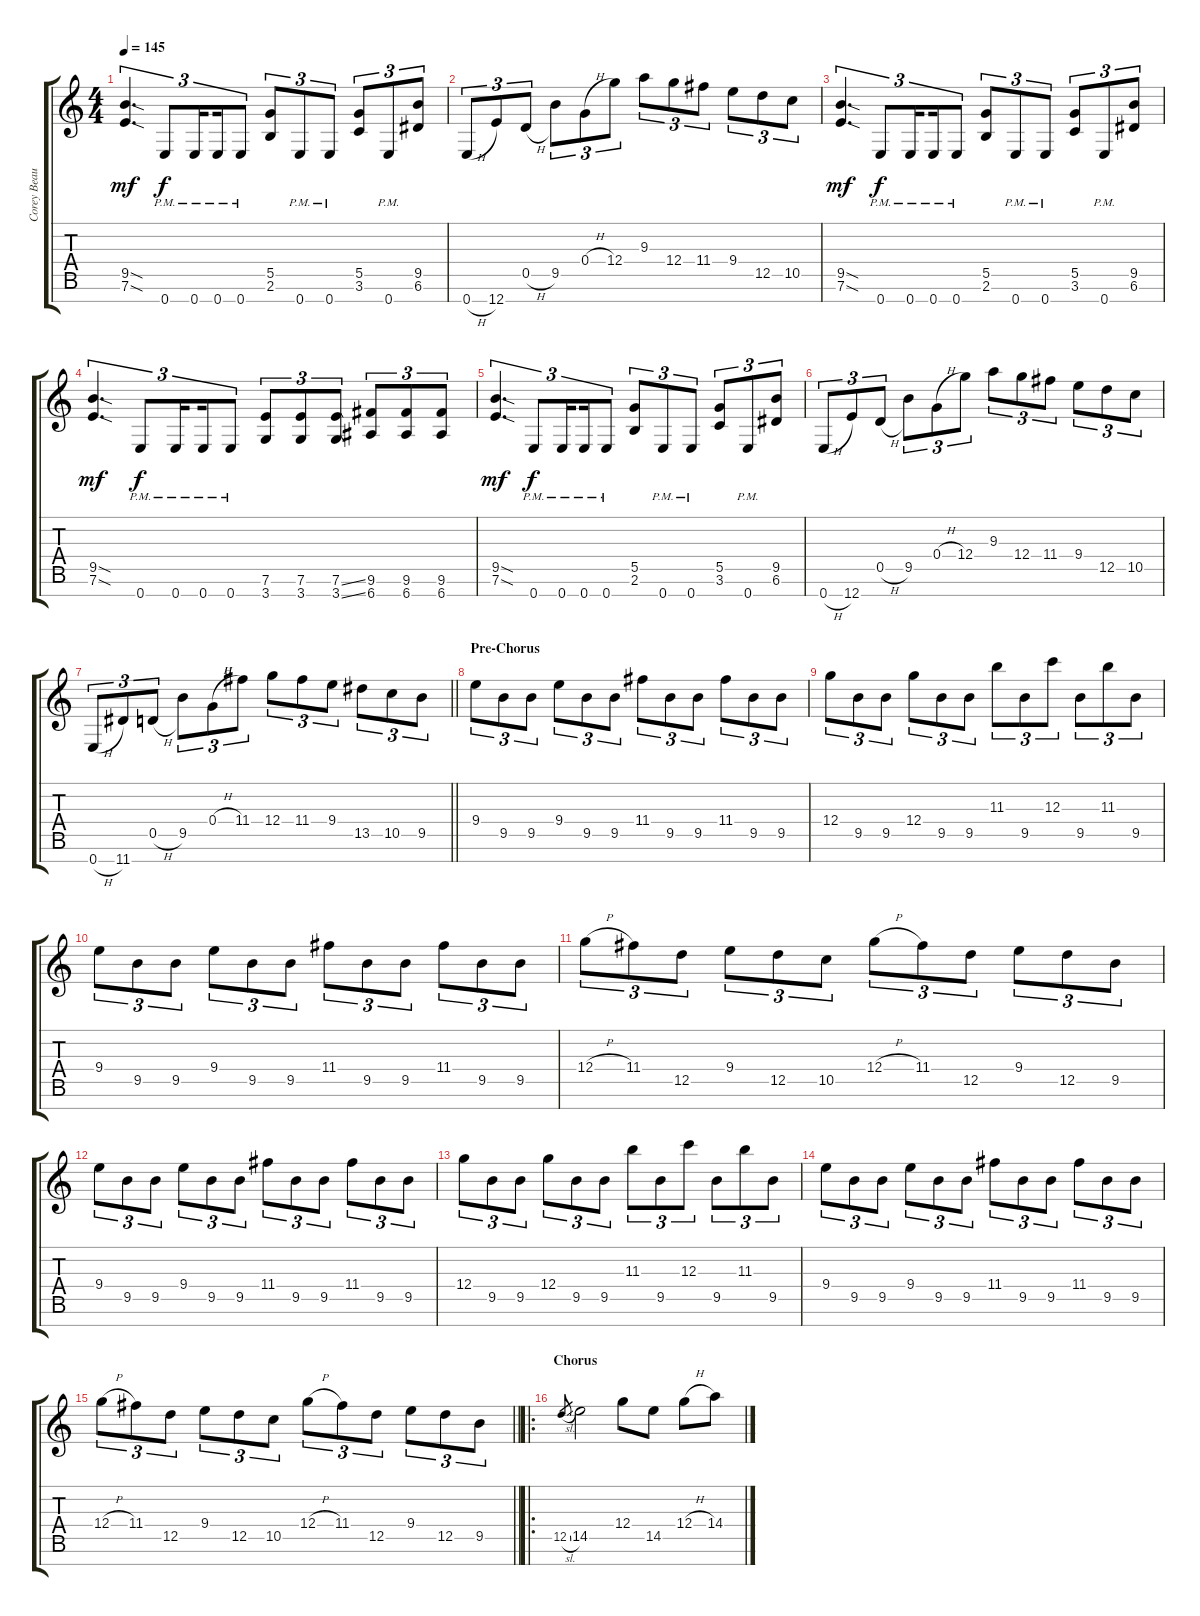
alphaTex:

\track ("Corey Beaulieu" "Corey Beau") {instrument distortionguitar}
\staff {score tabs}
\tuning (A4 E4 C4 G3 D3 A2 E2) {hide}
\ts (4 4)
\tempo 145
\clef g2
\ks c
(9.5{sod} 7.6{sod}).4{d tu (3 2) dy mf} 0.7{pm}.8{tu (3 2) dy f} 0.7{pm}.16{tu (3 2) beam splitsecondary} 0.7{pm}.16{tu (3 2)} 0.7{pm}.8{tu (3 2)} (5.5 2.6).8{tu (3 2)} 0.7{pm}.8{tu (3 2)} 0.7{pm}.8{tu (3 2)} (5.5 3.6).8{tu (3 2)} 0.7{pm}.8{tu (3 2)} (9.5 6.6).8{tu (3 2)} |
0.7{h}.8{tu (3 2)} 12.7.8{tu (3 2)} 0.5{h}.8{tu (3 2)} 9.5.8{tu (3 2)} 0.4{h}.8{tu (3 2)} 12.4.8{tu (3 2)} 9.3.8{tu (3 2)} 12.4.8{tu (3 2)} 11.4.8{tu (3 2)} 9.4.8{tu (3 2)} 12.5.8{tu (3 2)} 10.5.8{tu (3 2)} |
(9.5{sod} 7.6{sod}).4{d tu (3 2) dy mf} 0.7{pm}.8{tu (3 2) dy f} 0.7{pm}.16{tu (3 2) beam splitsecondary} 0.7{pm}.16{tu (3 2)} 0.7{pm}.8{tu (3 2)} (5.5 2.6).8{tu (3 2)} 0.7{pm}.8{tu (3 2)} 0.7{pm}.8{tu (3 2)} (5.5 3.6).8{tu (3 2)} 0.7{pm}.8{tu (3 2)} (9.5 6.6).8{tu (3 2)} |
(9.5{sod} 7.6{sod}).4{d tu (3 2) dy mf} 0.7{pm}.8{tu (3 2) dy f} 0.7{pm}.16{tu (3 2) beam splitsecondary} 0.7{pm}.16{tu (3 2)} 0.7{pm}.8{tu (3 2)} (7.6 3.7).8{tu (3 2)} (7.6 3.7).8{tu (3 2)} (7.6{ss} 3.7{ss}).8{tu (3 2)} (9.6 6.7).8{tu (3 2)} (9.6 6.7).8{tu (3 2)} (9.6 6.7).8{tu (3 2)} |
(9.5{sod} 7.6{sod}).4{d tu (3 2) dy mf} 0.7{pm}.8{tu (3 2) dy f} 0.7{pm}.16{tu (3 2) beam splitsecondary} 0.7{pm}.16{tu (3 2)} 0.7{pm}.8{tu (3 2)} (5.5 2.6).8{tu (3 2)} 0.7{pm}.8{tu (3 2)} 0.7{pm}.8{tu (3 2)} (5.5 3.6).8{tu (3 2)} 0.7{pm}.8{tu (3 2)} (9.5 6.6).8{tu (3 2)} |
0.7{h}.8{tu (3 2)} 12.7.8{tu (3 2)} 0.5{h}.8{tu (3 2)} 9.5.8{tu (3 2)} 0.4{h}.8{tu (3 2)} 12.4.8{tu (3 2)} 9.3.8{tu (3 2)} 12.4.8{tu (3 2)} 11.4.8{tu (3 2)} 9.4.8{tu (3 2)} 12.5.8{tu (3 2)} 10.5.8{tu (3 2)} |
\barLineRight lightlight
0.7{h}.8{tu (3 2)} 11.7.8{tu (3 2)} 0.5{h}.8{tu (3 2)} 9.5.8{tu (3 2)} 0.4{h}.8{tu (3 2)} 11.4.8{tu (3 2)} 12.4.8{tu (3 2)} 11.4.8{tu (3 2)} 9.4.8{tu (3 2)} 13.5.8{tu (3 2)} 10.5.8{tu (3 2)} 9.5.8{tu (3 2)} |
\section ("" "Pre-Chorus")
9.4.8{tu (3 2)} 9.5.8{tu (3 2)} 9.5.8{tu (3 2)} 9.4.8{tu (3 2)} 9.5.8{tu (3 2)} 9.5.8{tu (3 2)} 11.4.8{tu (3 2)} 9.5.8{tu (3 2)} 9.5.8{tu (3 2)} 11.4.8{tu (3 2)} 9.5.8{tu (3 2)} 9.5.8{tu (3 2)} |
12.4.8{tu (3 2)} 9.5.8{tu (3 2)} 9.5.8{tu (3 2)} 12.4.8{tu (3 2)} 9.5.8{tu (3 2)} 9.5.8{tu (3 2)} 11.3.8{tu (3 2)} 9.5.8{tu (3 2)} 12.3.8{tu (3 2)} 9.5.8{tu (3 2)} 11.3.8{tu (3 2)} 9.5.8{tu (3 2)} |
9.4.8{tu (3 2)} 9.5.8{tu (3 2)} 9.5.8{tu (3 2)} 9.4.8{tu (3 2)} 9.5.8{tu (3 2)} 9.5.8{tu (3 2)} 11.4.8{tu (3 2)} 9.5.8{tu (3 2)} 9.5.8{tu (3 2)} 11.4.8{tu (3 2)} 9.5.8{tu (3 2)} 9.5.8{tu (3 2)} |
12.4{h}.8{tu (3 2)} 11.4.8{tu (3 2)} 12.5.8{tu (3 2)} 9.4.8{tu (3 2)} 12.5.8{tu (3 2)} 10.5.8{tu (3 2)} 12.4{h}.8{tu (3 2)} 11.4.8{tu (3 2)} 12.5.8{tu (3 2)} 9.4.8{tu (3 2)} 12.5.8{tu (3 2)} 9.5.8{tu (3 2)} |
9.4.8{tu (3 2)} 9.5.8{tu (3 2)} 9.5.8{tu (3 2)} 9.4.8{tu (3 2)} 9.5.8{tu (3 2)} 9.5.8{tu (3 2)} 11.4.8{tu (3 2)} 9.5.8{tu (3 2)} 9.5.8{tu (3 2)} 11.4.8{tu (3 2)} 9.5.8{tu (3 2)} 9.5.8{tu (3 2)} |
12.4.8{tu (3 2)} 9.5.8{tu (3 2)} 9.5.8{tu (3 2)} 12.4.8{tu (3 2)} 9.5.8{tu (3 2)} 9.5.8{tu (3 2)} 11.3.8{tu (3 2)} 9.5.8{tu (3 2)} 12.3.8{tu (3 2)} 9.5.8{tu (3 2)} 11.3.8{tu (3 2)} 9.5.8{tu (3 2)} |
9.4.8{tu (3 2)} 9.5.8{tu (3 2)} 9.5.8{tu (3 2)} 9.4.8{tu (3 2)} 9.5.8{tu (3 2)} 9.5.8{tu (3 2)} 11.4.8{tu (3 2)} 9.5.8{tu (3 2)} 9.5.8{tu (3 2)} 11.4.8{tu (3 2)} 9.5.8{tu (3 2)} 9.5.8{tu (3 2)} |
\barLineRight lightlight
12.4{h}.8{tu (3 2)} 11.4.8{tu (3 2)} 12.5.8{tu (3 2)} 9.4.8{tu (3 2)} 12.5.8{tu (3 2)} 10.5.8{tu (3 2)} 12.4{h}.8{tu (3 2)} 11.4.8{tu (3 2)} 12.5.8{tu (3 2)} 9.4.8{tu (3 2)} 12.5.8{tu (3 2)} 9.5.8{tu (3 2)} |
\ro
\section ("" "Chorus")
12.5{sl}.8{gr} 14.5.2 12.4.8 14.5.8 12.4{h}.8 14.4.8
